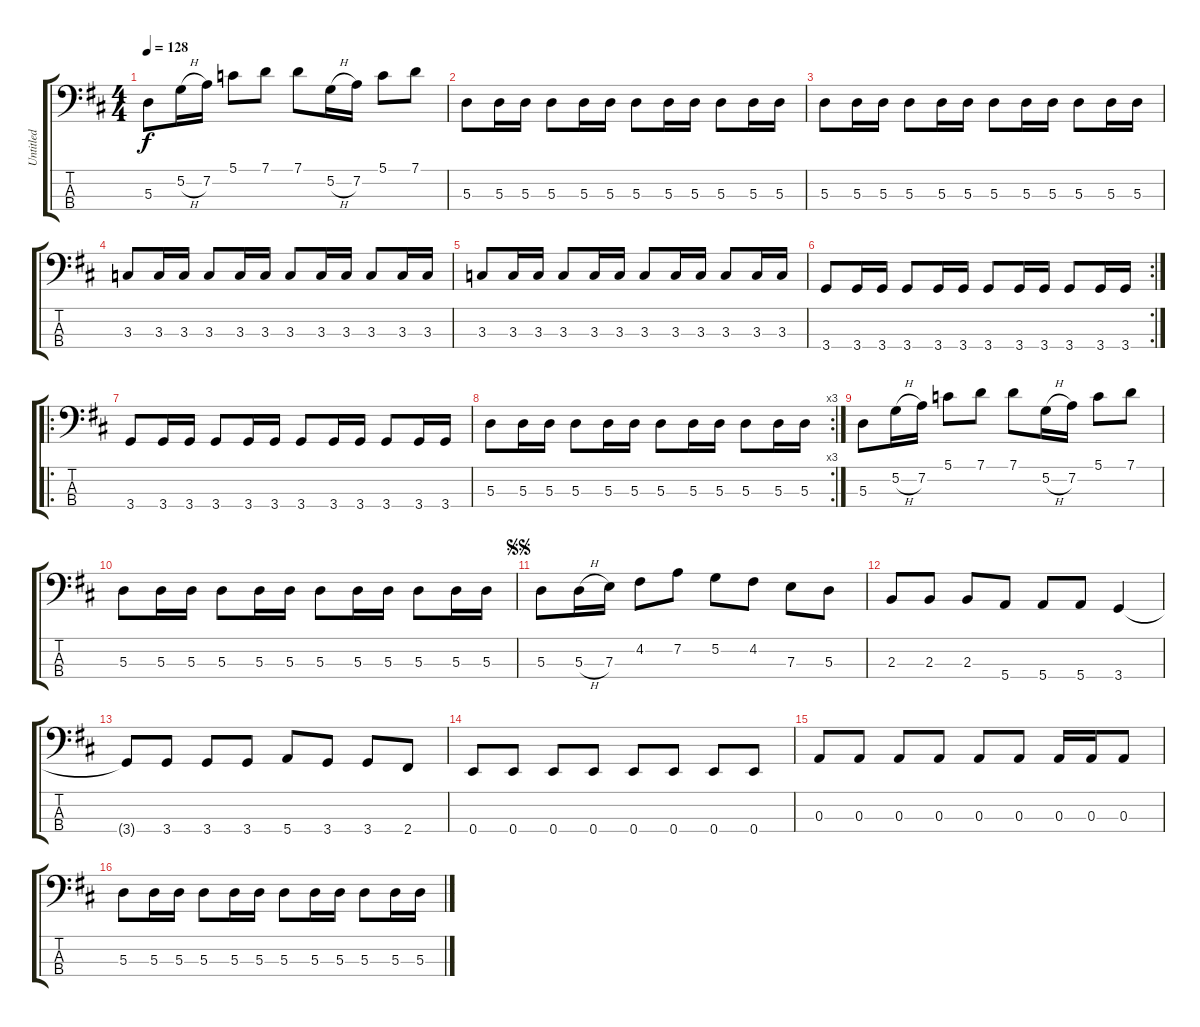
\track ("Untitled" "Untitled") {instrument electricbassfinger}
\staff {score tabs}
\tuning (G2 D2 A1 E1) {hide}
\ts (4 4)
\tempo 128
\clef f4
\ks d
5.3.8{dy f} 5.2{h}.16 7.2.16 5.1.8 7.1.8 7.1.8 5.2{h}.16 7.2.16 5.1.8 7.1.8 |
5.3.8 5.3.16 5.3.16 5.3.8 5.3.16 5.3.16 5.3.8 5.3.16 5.3.16 5.3.8 5.3.16 5.3.16 |
5.3.8 5.3.16 5.3.16 5.3.8 5.3.16 5.3.16 5.3.8 5.3.16 5.3.16 5.3.8 5.3.16 5.3.16 |
3.3.8 3.3.16 3.3.16 3.3.8 3.3.16 3.3.16 3.3.8 3.3.16 3.3.16 3.3.8 3.3.16 3.3.16 |
3.3.8 3.3.16 3.3.16 3.3.8 3.3.16 3.3.16 3.3.8 3.3.16 3.3.16 3.3.8 3.3.16 3.3.16 |
\rc 2
3.4.8 3.4.16 3.4.16 3.4.8 3.4.16 3.4.16 3.4.8 3.4.16 3.4.16 3.4.8 3.4.16 3.4.16 |
\ro
3.4.8 3.4.16 3.4.16 3.4.8 3.4.16 3.4.16 3.4.8 3.4.16 3.4.16 3.4.8 3.4.16 3.4.16 |
\rc 3
5.3.8 5.3.16 5.3.16 5.3.8 5.3.16 5.3.16 5.3.8 5.3.16 5.3.16 5.3.8 5.3.16 5.3.16 |
5.3.8 5.2{h}.16 7.2.16 5.1.8 7.1.8 7.1.8 5.2{h}.16 7.2.16 5.1.8 7.1.8 |
5.3.8 5.3.16 5.3.16 5.3.8 5.3.16 5.3.16 5.3.8 5.3.16 5.3.16 5.3.8 5.3.16 5.3.16 |
\jump segnosegno
5.3.8 5.3{h}.16 7.3.16 4.2.8 7.2.8 5.2.8 4.2.8 7.3.8 5.3.8 |
2.3.8 2.3.8 2.3.8 5.4.8 5.4.8 5.4.8 3.4.4 |
3.4{t}.8 3.4.8 3.4.8 3.4.8 5.4.8 3.4.8 3.4.8 2.4.8 |
0.4.8 0.4.8 0.4.8 0.4.8 0.4.8 0.4.8 0.4.8 0.4.8 |
0.3.8 0.3.8 0.3.8 0.3.8 0.3.8 0.3.8 0.3.16 0.3.16 0.3.8 |
5.3.8 5.3.16 5.3.16 5.3.8 5.3.16 5.3.16 5.3.8 5.3.16 5.3.16 5.3.8 5.3.16 5.3.16
